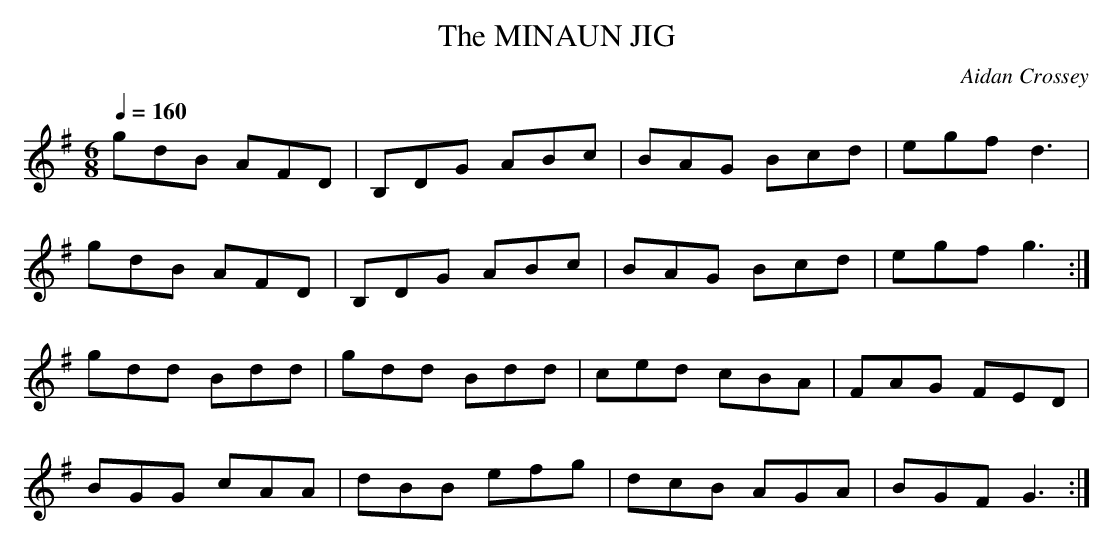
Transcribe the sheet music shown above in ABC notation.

X:1
T: MINAUN JIG, The
C:Aidan Crossey
M: 6/8
Q:1/4=160
L: 1/8
K: G Major
gdB AFD|B,DG ABc|BAG Bcd|egf d3|
gdB AFD|B,DG ABc|BAG Bcd|egf g3:|
gdd Bdd|gdd Bdd|ced cBA|FAG FED|
BGG cAA|dBB efg|dcB AGA|BGF G3:|
